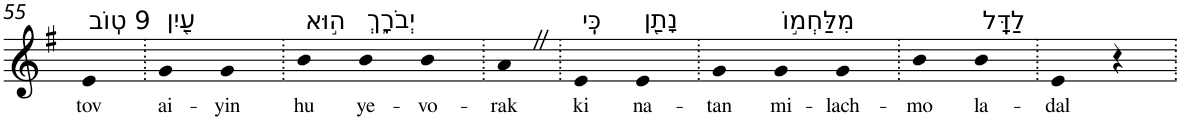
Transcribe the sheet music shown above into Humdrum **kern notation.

**kern	**text
*part1	*part1
*staff1	*staff1
*I"Piano	*
*I'Pno	*
!!LO:PB:g=z
*clefG2	*
*k[f#]	*
*G:	*
=55	=55
!LO:TX:a:t=9 טֽוֹב	!
!	!LO:LY:b
4e	tov
=56.	=56.
!LO:TX:a:t=עַ֭יִן	!
!	!LO:LY:b
4g	ai-
!	!LO:LY:b
4g	-yin
=57.	=57.
!LO:TX:a:t=ה֣וּא	!
!	!LO:LY:b
4b	hu
!LO:TX:a:t=יְבֹרָ֑ךְ	!
!	!LO:LY:b
4b	ye-
!	!LO:LY:b
4b	-vo-
=58.	=58.
!	!LO:LY:b
4aZ	-rak
=59.	=59.
!LO:TX:a:t=כִּֽי	!
!	!LO:LY:b
4e	ki
!LO:TX:a:t=נָתַ֖ן	!
!	!LO:LY:b
4e	na-
=60.	=60.
!	!LO:LY:b
4g	-tan
!LO:TX:a:t=מִלַּחְמ֣וֹ	!
!	!LO:LY:b
4g	mi-
!	!LO:LY:b
4g	-lach-
=61.	=61.
!	!LO:LY:b
4b	-mo
!LO:TX:a:t=לַדָּֽל	!
!	!LO:LY:b
4b	la-
=62.	=62.
!	!LO:LY:b
4e	-dal
4r	.
=.	=.
*-	*-
